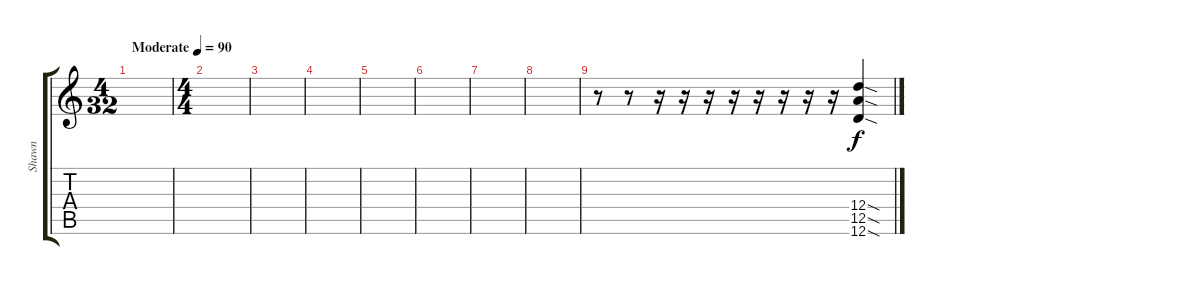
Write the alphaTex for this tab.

\track ("Shawn" "Shawn") {instrument overdrivenguitar}
\staff {score tabs}
\tuning (E4 B3 G3 D3 A2 D2) {hide}
\ts (4 32)
\tempo (90 "Moderate")
\clef g2
\ks c
|
\ts (4 4)
|
|
|
|
|
|
|
r.8 r.8 r.16 r.16 r.16 r.16 r.16 r.16 r.16 r.16 (12.4{sod} 12.5{sod} 12.6{sod}).4
